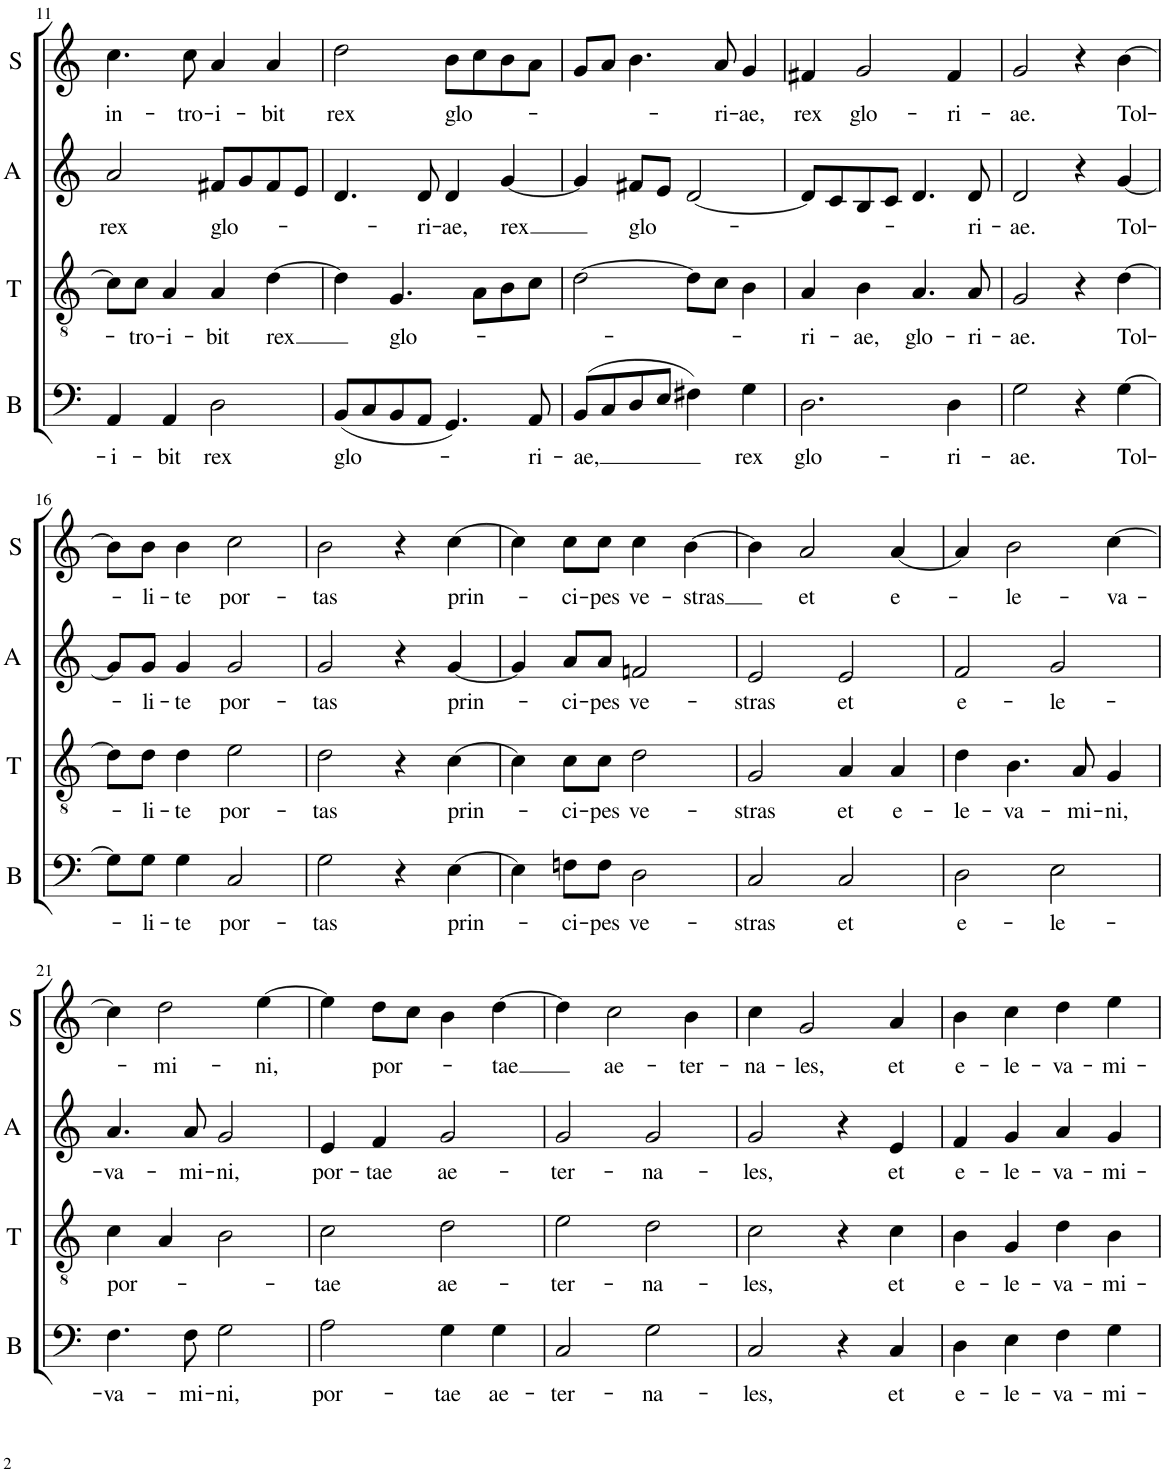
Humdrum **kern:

**kern	**text	**kern	**text	**kern	**text	**kern	**text
*part4	*part4	*part3	*part3	*part2	*part2	*part1	*part1
*staff4	*staff4	*staff3	*staff3	*staff2	*staff2	*staff1	*staff1
*I"Bass	*	*I"Tenor	*	*I"Alto	*	*I"Soprano	*
*I'B	*	*I'T	*	*I'A	*	*I'S	*
!!LO:PB:g=z
*clefF4	*	*clefGv2	*	*clefG2	*	*clefG2	*
*k[]	*	*k[]	*	*k[]	*	*k[]	*
*M2/2	*	*M2/2	*	*M2/2	*	*M2/2	*
*met(c|)	*	*met(c|)	*	*met(c|)	*	*met(c|)	*
=11	=11	=11	=11	=11	=11	=11	=11
!	!LO:LY:b	!	!	!	!LO:LY:b	!	!LO:LY:b
4AA/	-i-	8c\L]	.	2a/	rex	4.cc\	in-
!	!	!	!LO:LY:b	!	!	!	!
.	.	8c\J	-tro-	.	.	.	.
!	!LO:LY:b	!	!LO:LY:b	!	!	!	!
4AA/	-bit	4A/	-i-	.	.	.	.
!	!	!	!	!	!	!	!LO:LY:b
.	.	.	.	.	.	8cc\	-tro-
!	!LO:LY:b	!	!LO:LY:b	!	!LO:LY:b	!	!LO:LY:b
2D\	rex	4A/	-bit	8f#X/L	glo-	4a/	-i-
.	.	.	.	8g/	.	.	.
!	!	!	!LO:LY:b	!	!	!	!LO:LY:b
.	.	[4d\	rex	8f#/	.	4a/	-bit
.	.	.	.	8e/J	.	.	.
=12	=12	=12	=12	=12	=12	=12	=12
!	!LO:LY:b	!	!	!	!	!	!LO:LY:b
(8BB/L	glo-	4d\]	.	4.d/	.	2dd\	rex
8C/	.	.	.	.	.	.	.
!	!	!	!LO:LY:b	!	!	!	!
8BB/	.	4.G/	glo-	.	.	.	.
!	!	!	!	!	!LO:LY:b	!	!
8AA/J	.	.	.	8d/	-ri-	.	.
!	!	!	!	!	!LO:LY:b	!	!LO:LY:b
4.GG/)	.	.	.	4d/	-ae,	8b\L	glo-
.	.	8A\L	.	.	.	8cc\	.
!	!	!	!	!	!LO:LY:b	!	!
.	.	8B\	.	[4g/	rex	8b\	.
!	!LO:LY:b	!	!	!	!	!	!
8AA/	-ri-	8c\J	.	.	.	8a\J	.
=13	=13	=13	=13	=13	=13	=13	=13
!	!LO:LY:b	!	!	!	!	!	!
(8BB/L	-ae,	[2d\	.	4g/]	.	8g/L	.
8C/	.	.	.	.	.	8a/J	.
!	!	!	!	!	!LO:LY:b	!	!
8D/	.	.	.	8f#X/L	glo-	4.b\	.
8E/J	.	.	.	8e/J	.	.	.
4F#X\)	.	8d\L]	.	[2d/	.	.	.
!	!	!	!	!	!	!	!LO:LY:b
.	.	8c\J	.	.	.	8a/	-ri-
!	!LO:LY:b	!	!	!	!	!	!LO:LY:b
4G\	rex	4B\	.	.	.	4g/	-ae,
=14	=14	=14	=14	=14	=14	=14	=14
!	!LO:LY:b	!	!LO:LY:b	!	!	!	!LO:LY:b
2.D\	glo-	4A/	-ri-	8d/L]	.	4f#X/	rex
.	.	.	.	8c/	.	.	.
!	!	!	!LO:LY:b	!	!	!	!LO:LY:b
.	.	4B\	-ae,	8B/	.	2g/	glo-
.	.	.	.	8c/J	.	.	.
!	!	!	!LO:LY:b	!	!	!	!
.	.	4.A/	glo-	4.d/	.	.	.
!	!LO:LY:b	!	!	!	!	!	!LO:LY:b
4D\	-ri-	.	.	.	.	4f#/	-ri-
!	!	!	!LO:LY:b	!	!LO:LY:b	!	!
.	.	8A/	-ri-	8d/	-ri-	.	.
=15	=15	=15	=15	=15	=15	=15	=15
!	!LO:LY:b	!	!LO:LY:b	!	!LO:LY:b	!	!LO:LY:b
2G\	-ae.	2G/	-ae.	2d/	-ae.	2g/	-ae.
4r	.	4r	.	4r	.	4r	.
!	!LO:LY:b	!	!LO:LY:b	!	!LO:LY:b	!	!LO:LY:b
[4G\	Tol-	[4d\	Tol-	[4g/	Tol-	[4b\	Tol-
!!LO:LB:g=z
=16	=16	=16	=16	=16	=16	=16	=16
8G\L]	.	8d\L]	.	8g/L]	.	8b\L]	.
!	!LO:LY:b	!	!LO:LY:b	!	!LO:LY:b	!	!LO:LY:b
8G\J	-li-	8d\J	-li-	8g/J	-li-	8b\J	-li-
!	!LO:LY:b	!	!LO:LY:b	!	!LO:LY:b	!	!LO:LY:b
4G\	-te	4d\	-te	4g/	-te	4b\	-te
!	!LO:LY:b	!	!LO:LY:b	!	!LO:LY:b	!	!LO:LY:b
2C/	por-	2e\	por-	2g/	por-	2cc\	por-
=17	=17	=17	=17	=17	=17	=17	=17
!	!LO:LY:b	!	!LO:LY:b	!	!LO:LY:b	!	!LO:LY:b
2G\	-tas	2d\	-tas	2g/	-tas	2b\	-tas
4r	.	4r	.	4r	.	4r	.
!	!LO:LY:b	!	!LO:LY:b	!	!LO:LY:b	!	!LO:LY:b
[4E\	prin-	[4c\	prin-	[4g/	prin-	[4cc\	prin-
=18	=18	=18	=18	=18	=18	=18	=18
4E\]	.	4c\]	.	4g/]	.	4cc\]	.
!	!LO:LY:b	!	!LO:LY:b	!	!LO:LY:b	!	!LO:LY:b
8Fn\L	-ci-	8c\L	-ci-	8a/L	-ci-	8cc\L	-ci-
!	!LO:LY:b	!	!LO:LY:b	!	!LO:LY:b	!	!LO:LY:b
8F\J	-pes	8c\J	-pes	8a/J	-pes	8cc\J	-pes
!	!LO:LY:b	!	!LO:LY:b	!	!LO:LY:b	!	!LO:LY:b
2D\	ve-	2d\	ve-	2fn/	ve-	4cc\	ve-
!	!	!	!	!	!	!	!LO:LY:b
.	.	.	.	.	.	[4b\	-stras
=19	=19	=19	=19	=19	=19	=19	=19
!	!LO:LY:b	!	!LO:LY:b	!	!LO:LY:b	!	!
2C/	-stras	2G/	-stras	2e/	-stras	4b\]	.
!	!	!	!	!	!	!	!LO:LY:b
.	.	.	.	.	.	2a/	et
!	!LO:LY:b	!	!LO:LY:b	!	!LO:LY:b	!	!
2C/	et	4A/	et	2e/	et	.	.
!	!	!	!LO:LY:b	!	!	!	!LO:LY:b
.	.	4A/	e-	.	.	[4a/	e-
=20	=20	=20	=20	=20	=20	=20	=20
!	!LO:LY:b	!	!LO:LY:b	!	!LO:LY:b	!	!
2D\	e-	4d\	-le-	2f/	e-	4a/]	.
!	!	!	!LO:LY:b	!	!	!	!LO:LY:b
.	.	4.B\	-va-	.	.	2b\	-le-
!	!LO:LY:b	!	!	!	!LO:LY:b	!	!
2E\	-le-	.	.	2g/	-le-	.	.
!	!	!	!LO:LY:b	!	!	!	!
.	.	8A/	-mi-	.	.	.	.
!	!	!	!LO:LY:b	!	!	!	!LO:LY:b
.	.	4G/	-ni,	.	.	[4cc\	-va-
!!LO:LB:g=z
=21	=21	=21	=21	=21	=21	=21	=21
!	!LO:LY:b	!	!LO:LY:b	!	!LO:LY:b	!	!
4.F\	-va-	4c\	por-	4.a/	-va-	4cc\]	.
!	!	!	!	!	!	!	!LO:LY:b
.	.	4A/	.	.	.	2dd\	-mi-
!	!LO:LY:b	!	!	!	!LO:LY:b	!	!
8F\	-mi-	.	.	8a/	-mi-	.	.
!	!LO:LY:b	!	!	!	!LO:LY:b	!	!
2G\	-ni,	2B\	.	2g/	-ni,	.	.
!	!	!	!	!	!	!	!LO:LY:b
.	.	.	.	.	.	[4ee\	-ni,
=22	=22	=22	=22	=22	=22	=22	=22
!	!LO:LY:b	!	!LO:LY:b	!	!LO:LY:b	!	!
2A\	por-	2c\	-tae	4e/	por-	4ee\]	.
!	!	!	!	!	!LO:LY:b	!	!LO:LY:b
.	.	.	.	4f/	-tae	8dd\L	por-
.	.	.	.	.	.	8cc\J	.
!	!LO:LY:b	!	!LO:LY:b	!	!LO:LY:b	!	!
4G\	-tae	2d\	ae-	2g/	ae-	4b\	.
!	!LO:LY:b	!	!	!	!	!	!LO:LY:b
4G\	ae-	.	.	.	.	[4dd\	-tae
=23	=23	=23	=23	=23	=23	=23	=23
!	!LO:LY:b	!	!LO:LY:b	!	!LO:LY:b	!	!
2C/	-ter-	2e\	-ter-	2g/	-ter-	4dd\]	.
!	!	!	!	!	!	!	!LO:LY:b
.	.	.	.	.	.	2cc\	ae-
!	!LO:LY:b	!	!LO:LY:b	!	!LO:LY:b	!	!
2G\	-na-	2d\	-na-	2g/	-na-	.	.
!	!	!	!	!	!	!	!LO:LY:b
.	.	.	.	.	.	4b\	-ter-
=24	=24	=24	=24	=24	=24	=24	=24
!	!LO:LY:b	!	!LO:LY:b	!	!LO:LY:b	!	!LO:LY:b
2C/	-les,	2c\	-les,	2g/	-les,	4cc\	-na-
!	!	!	!	!	!	!	!LO:LY:b
.	.	.	.	.	.	2g/	-les,
4r	.	4r	.	4r	.	.	.
!	!LO:LY:b	!	!LO:LY:b	!	!LO:LY:b	!	!LO:LY:b
4C/	et	4c\	et	4e/	et	4a/	et
=25	=25	=25	=25	=25	=25	=25	=25
!	!LO:LY:b	!	!LO:LY:b	!	!LO:LY:b	!	!LO:LY:b
4D\	e-	4B\	e-	4f/	e-	4b\	e-
!	!LO:LY:b	!	!LO:LY:b	!	!LO:LY:b	!	!LO:LY:b
4E\	-le-	4G/	-le-	4g/	-le-	4cc\	-le-
!	!LO:LY:b	!	!LO:LY:b	!	!LO:LY:b	!	!LO:LY:b
4F\	-va-	4d\	-va-	4a/	-va-	4dd\	-va-
!	!LO:LY:b	!	!LO:LY:b	!	!LO:LY:b	!	!LO:LY:b
4G\	-mi-	4B\	-mi-	4g/	-mi-	4ee\	-mi-
=	=	=	=	=	=	=	=
*-	*-	*-	*-	*-	*-	*-	*-
